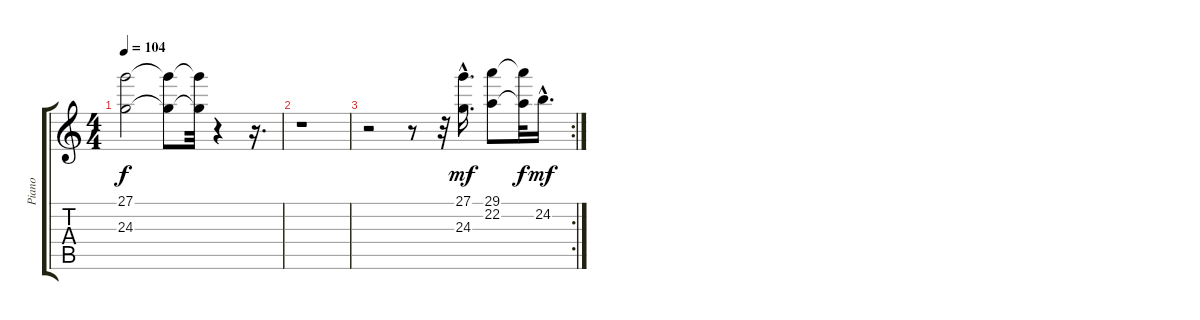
\track ("Piano" "Piano") {instrument electricpiano1}
\staff {score tabs}
\tuning (E4 B3 G3 D3 A2 E2) {hide}
\ts (4 4)
\tempo 104
\clef g2
\ks c
(27.1{t} 24.3{t}).2{dy f} (27.1{t} 24.3{t}).8 (27.1{t} 24.3{t}).32 r.4 r.16{d} |
r.1 |
\rc 2
r.2 r.8 r.32 (27.1{hac} 24.3{hac}).16{d dy mf} (29.1 22.2).8 (29.1{t} 22.2{t}).32{dy f} 24.2{hac}.16{d dy mf}
